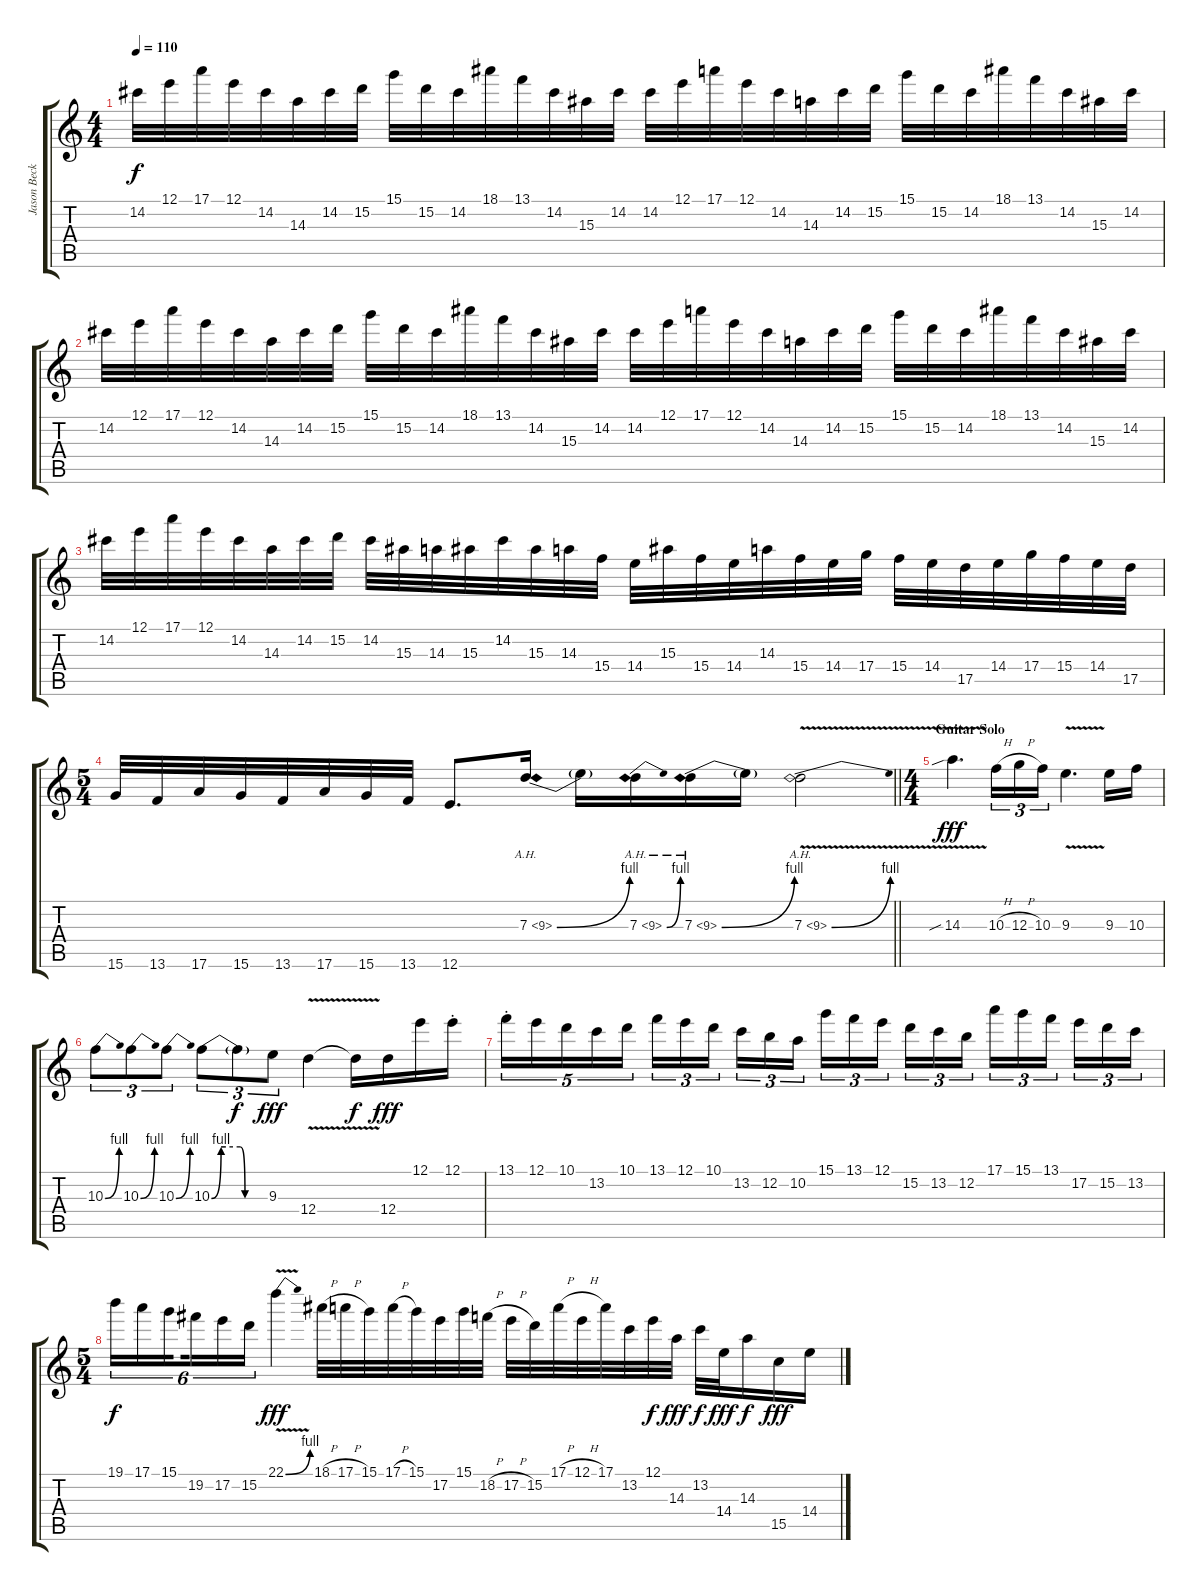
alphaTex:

\track ("Jason Becker" "Jason Beck") {instrument overdrivenguitar}
\staff {score tabs}
\tuning (E4 B3 G3 D3 A2 E2) {hide}
\ts (4 4)
\tempo 110
\clef g2
\ks c
14.2.32{dy f} 12.1.32 17.1.32 12.1.32 14.2.32 14.3.32 14.2.32 15.2.32 15.1.32 15.2.32 14.2.32 18.1.32 13.1.32 14.2.32 15.3.32 14.2.32 14.2.32 12.1.32 17.1.32 12.1.32 14.2.32 14.3.32 14.2.32 15.2.32 15.1.32 15.2.32 14.2.32 18.1.32 13.1.32 14.2.32 15.3.32 14.2.32 |
14.2.32 12.1.32 17.1.32 12.1.32 14.2.32 14.3.32 14.2.32 15.2.32 15.1.32 15.2.32 14.2.32 18.1.32 13.1.32 14.2.32 15.3.32 14.2.32 14.2.32 12.1.32 17.1.32 12.1.32 14.2.32 14.3.32 14.2.32 15.2.32 15.1.32 15.2.32 14.2.32 18.1.32 13.1.32 14.2.32 15.3.32 14.2.32 |
14.2.32 12.1.32 17.1.32 12.1.32 14.2.32 14.3.32 14.2.32 15.2.32 14.2.32 15.3.32 14.3.32 15.3.32 14.2.32 15.3.32 14.3.32 15.4.32 14.4.32 15.3.32 15.4.32 14.4.32 14.3.32 15.4.32 14.4.32 17.4.32 15.4.32 14.4.32 17.5.32 14.4.32 17.4.32 15.4.32 14.4.32 17.5.32 |
\ts (5 4)
\barLineRight lightlight
15.6.32 13.6.32 17.6.32 15.6.32 13.6.32 17.6.32 15.6.32 13.6.32 12.6.8{d} 7.3{be (bend 0 0 60 4) ah 2}.16 7.3{t}.16 7.3{be (bend 0 0 60 4) ah 2}.16 7.3{be (bend 0 0 60 4) ah 2}.16 7.3{t}.16 7.3{be (bend 0 0 60 4) ah 2 v}.2 |
\ts (4 4)
\section ("" "Guitar Solo")
14.3{v sib}.4{d dy fff volume 12 balance 8 instrument distortionguitar} 10.3{h}.16{tu (3 2)} 12.3{h}.16{tu (3 2)} 10.3.16{tu (3 2)} 9.3{v}.4{d} 9.3.16 10.3.16 |
10.3{be (bend 0 0 60 4)}.8{tu (3 2)} 10.3{be (bend 0 0 60 4)}.8{tu (3 2)} 10.3{be (bend 0 0 60 4)}.8{tu (3 2)} 10.3{be (custom 0 0 10 4 15 4 30 4 35 0 45 0 60 0)}.8{tu (3 2)} 10.3{t}.8{tu (3 2) dy f} 9.3.8{tu (3 2) dy fff} 12.4{v}.4 12.4{t}.16{dy f} 12.4.16{dy fff} 12.1.16 12.1{st}.16 |
13.1{st}.16{tu (5 4)} 12.1.16{tu (5 4)} 10.1.16{tu (5 4)} 13.2.16{tu (5 4)} 10.1.16{tu (5 4)} 13.1.16{tu (3 2)} 12.1.16{tu (3 2)} 10.1.16{tu (3 2) beam splitsecondary} 13.2.16{tu (3 2)} 12.2.16{tu (3 2)} 10.2.16{tu (3 2)} 15.1.16{tu (3 2)} 13.1.16{tu (3 2)} 12.1.16{tu (3 2) beam splitsecondary} 15.2.16{tu (3 2)} 13.2.16{tu (3 2)} 12.2.16{tu (3 2)} 17.1.16{tu (3 2)} 15.1.16{tu (3 2)} 13.1.16{tu (3 2) beam splitsecondary} 17.2.16{tu (3 2)} 15.2.16{tu (3 2)} 13.2.16{tu (3 2)} |
\ts (5 4)
19.1.16{tu (6 4) dy f} 17.1.16{tu (6 4)} 15.1.16{tu (6 4) beam splitsecondary} 19.2.16{tu (6 4)} 17.2.16{tu (6 4)} 15.2.16{tu (6 4)} 22.1{be (bend 0 0 60 4) v}.4{dy fff} 18.1{h}.32 17.1{h}.32 15.1.32 17.1{h}.32 15.1.32 17.2.32 15.1.32 18.2{h}.32 17.2{h}.32 15.2.32 17.1{h}.32 12.1{h}.32 17.1.32 13.2.32 12.1.32{dy f} 14.3.32{dy fff} 13.2.32{dy f} 14.4.32{dy fff} 14.3.16{dy f} 15.5.16{dy fff} 14.4.16
